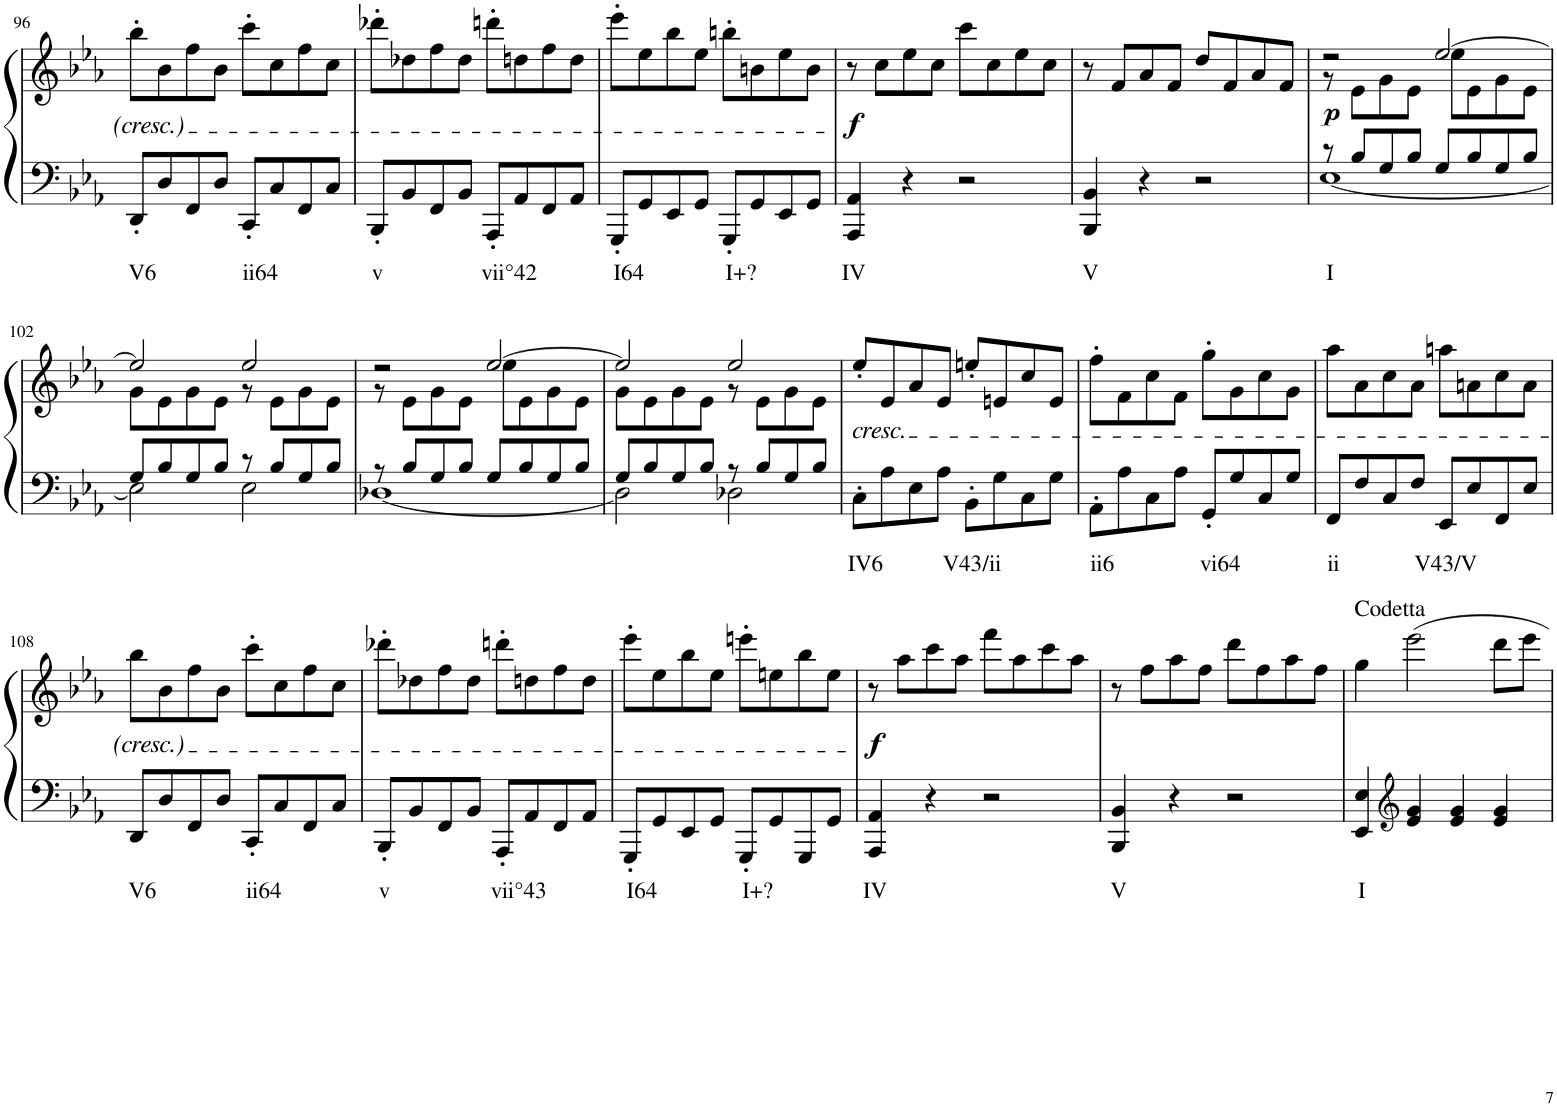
**kern	**text	**text	**kern	**dynam
*part1	*part1	*part1	*part1	*part1
*staff2	*staff2	*staff2	*staff1	*staff1/2
*I"Piano	*	*	*	*
*I'Pno.	*	*	*	*
!!LO:PB:g=z
*clefF4	*	*	*clefG2	*
*k[b-e-a-]	*	*	*k[b-e-a-]	*
*M2/2	*	*	*M2/2	*
*met(c|)	*	*	*met(c|)	*
=96	=96	=96	=96	=96
!	!	!LO:LY:b	!	!
8DD'/L	.	V6	8bb-'\L	.
8D/	.	.	8b-\	.
8FF/	.	.	8ff\	.
8D/J	.	.	8b-\J	.
!	!	!LO:LY:b	!	!
8CC'/L	.	ii64	8ccc'\L	.
8C/	.	.	8cc\	.
8FF/	.	.	8ff\	.
8C/J	.	.	8cc\J	.
=97	=97	=97	=97	=97
!	!	!LO:LY:b	!	!
8BBB-'/L	.	v	8ddd-X'\L	.
8BB-/	.	.	8dd-X\	.
8FF/	.	.	8ff\	.
8BB-/J	.	.	8dd-\J	.
!	!	!LO:LY:b	!	!
8AAA-'/L	.	vii°42	8dddn'\L	.
8AA-/	.	.	8ddn\	.
8FF/	.	.	8ff\	.
8AA-/J	.	.	8dd\J	.
=98	=98	=98	=98	=98
!	!	!LO:LY:b	!	!
8GGG'/L	.	I64	8eee-'\L	.
8GG/	.	.	8ee-\	.
8EE-/	.	.	8bb-\	.
8GG/J	.	.	8ee-\J	.
!	!	!LO:LY:b	!	!
8GGG'/L	.	I+?	8bbn'\L	.
8GG/	.	.	8bn\	.
8EE-/	.	.	8ee-\	.
8GG/J	.	.	8b\J	.
=99	=99	=99	=99	=99
!	!	!LO:LY:b	!	!LO:DY:b
4AAA-/ 4AA-/	.	IV	8r	f
.	.	.	8cc\L	.
4r	.	.	8ee-\	.
.	.	.	8cc\J	.
2r	.	.	8ccc\L	.
.	.	.	8cc\	.
.	.	.	8ee-\	.
.	.	.	8cc\J	.
=100	=100	=100	=100	=100
!	!	!LO:LY:b	!	!
4BBB-/ 4BB-/	.	V	8r	.
.	.	.	8f/L	.
4r	.	.	8a-/	.
.	.	.	8f/J	.
2r	.	.	8dd/L	.
.	.	.	8f/	.
.	.	.	8a-/	.
.	.	.	8f/J	.
=101	=101	=101	=101	=101
*^	*	*	*	*
!	!	!	!LO:LY:b	!	!LO:DY:b
*	*	*	*	*^	*
8r	[1E-	.	I	2r	8r	p
8B-/L	.	.	.	.	8e-\L	.
8G/	.	.	.	.	8g\	.
8B-/J	.	.	.	.	8e-\J	.
8G/L	.	.	.	[2ee-/	8ee-\L	.
8B-/	.	.	.	.	8e-\	.
8G/	.	.	.	.	8g\	.
8B-/J	.	.	.	.	8e-\J	.
!!LO:LB:g=z	!!
=102	=102	=102	=102	=102	=102	=102
8G/L	2E-\]	.	.	2ee-/]	8g\L	.
8B-/	.	.	.	.	8e-\	.
8G/	.	.	.	.	8g\	.
8B-/J	.	.	.	.	8e-\J	.
8r	2E-\	.	.	2ee-/	8r	.
8B-/L	.	.	.	.	8e-\L	.
8G/	.	.	.	.	8g\	.
8B-/J	.	.	.	.	8e-\J	.
=103	=103	=103	=103	=103	=103	=103
8r	[1D-X	.	.	2r	8r	.
8B-/L	.	.	.	.	8e-\L	.
8G/	.	.	.	.	8g\	.
8B-/J	.	.	.	.	8e-\J	.
8G/L	.	.	.	[2ee-/	8ee-\L	.
8B-/	.	.	.	.	8e-\	.
8G/	.	.	.	.	8g\	.
8B-/J	.	.	.	.	8e-\J	.
=104	=104	=104	=104	=104	=104	=104
8G/L	2D-\]	.	.	2ee-/]	8g\L	.
8B-/	.	.	.	.	8e-\	.
8G/	.	.	.	.	8g\	.
8B-/J	.	.	.	.	8e-\J	.
8r	2D-X\	.	.	2ee-/	8r	.
8B-/L	.	.	.	.	8e-\L	.
8G/	.	.	.	.	8g\	.
8B-/J	.	.	.	.	8e-\J	.
*v	*v	*	*	*	*	*
=105	=105	=105	=105	=105	=105
!	!	!	!LO:TX:b:i:t=cresc.	!	!
!	!	!LO:LY:b	!	!	!
*	*	*	*v	*v	*
8C'\L	.	IV6	8ee-'/L	.
8A-\	.	.	8e-/	.
8E-\	.	.	8a-/	.
8A-\J	.	.	8e-/J	.
!	!	!LO:LY:b	!	!
8BB-'\L	.	V43/ii	8een'/L	.
8G\	.	.	8en/	.
8C\	.	.	8cc/	.
8G\J	.	.	8e/J	.
=106	=106	=106	=106	=106
!	!	!LO:LY:b	!	!
8AA-'\L	.	ii6	8ff'\L	.
8A-\	.	.	8f\	.
8C\	.	.	8cc\	.
8A-\J	.	.	8f\J	.
!	!	!LO:LY:b	!	!
8GG'/L	.	vi64	8gg'\L	.
8G/	.	.	8g\	.
8C/	.	.	8cc\	.
8G/J	.	.	8g\J	.
=107	=107	=107	=107	=107
!	!	!LO:LY:b	!	!
8FF/L	.	ii	8aa-\L	.
8F/	.	.	8a-\	.
8C/	.	.	8cc\	.
8F/J	.	.	8a-\J	.
!	!	!LO:LY:b	!	!
8EE-/L	.	V43/V	8aan\L	.
8E-/	.	.	8an\	.
8FF/	.	.	8cc\	.
8E-/J	.	.	8a\J	.
!!LO:LB:g=z
=108	=108	=108	=108	=108
!	!	!LO:LY:b	!	!
8DD/L	.	V6	8bb-\L	.
8D/	.	.	8b-\	.
8FF/	.	.	8ff\	.
8D/J	.	.	8b-\J	.
!	!	!LO:LY:b	!	!
8CC'/L	.	ii64	8ccc'\L	.
8C/	.	.	8cc\	.
8FF/	.	.	8ff\	.
8C/J	.	.	8cc\J	.
=109	=109	=109	=109	=109
!	!	!LO:LY:b	!	!
8BBB-'/L	.	v	8ddd-X'\L	.
8BB-/	.	.	8dd-X\	.
8FF/	.	.	8ff\	.
8BB-/J	.	.	8dd-\J	.
!	!	!LO:LY:b	!	!
8AAA-'/L	.	vii°43	8dddn'\L	.
8AA-/	.	.	8ddn\	.
8FF/	.	.	8ff\	.
8AA-/J	.	.	8dd\J	.
=110	=110	=110	=110	=110
!	!	!LO:LY:b	!	!
8GGG'/L	.	I64	8eee-'\L	.
8GG/	.	.	8ee-\	.
8EE-/	.	.	8bb-\	.
8GG/J	.	.	8ee-\J	.
!	!	!LO:LY:b	!	!
8GGG'/L	.	I+?	8eeen'\L	.
8GG/	.	.	8een\	.
8GGG/	.	.	8bb-\	.
8GG/J	.	.	8ee\J	.
=111	=111	=111	=111	=111
!	!	!LO:LY:b	!	!LO:DY:b
4AAA-/ 4AA-/	.	IV	8r	f
.	.	.	8aa-\L	.
4r	.	.	8ccc\	.
.	.	.	8aa-\J	.
2r	.	.	8fff\L	.
.	.	.	8aa-\	.
.	.	.	8ccc\	.
.	.	.	8aa-\J	.
=112	=112	=112	=112	=112
!	!	!LO:LY:b	!	!
4BBB-/ 4BB-/	.	V	8r	.
.	.	.	8ff\L	.
4r	.	.	8aa-\	.
.	.	.	8ff\J	.
2r	.	.	8ddd\L	.
.	.	.	8ff\	.
.	.	.	8aa-\	.
.	.	.	8ff\J	.
=113	=113	=113	=113	=113
!	!	!	!LO:TX:a:t=Codetta	!
!	!	!LO:LY:b	!	!
4EE-/ 4E-/	.	I	4gg\	.
*clefG2	*	*	*	*
4e-/ 4g/	.	.	2eee-\	.
4e-/ 4g/	.	.	.	.
4e-/ 4g/	.	.	8ddd\L	.
.	.	.	8eee-\J	.
=	=	=	=	=
*-	*-	*-	*-	*-
